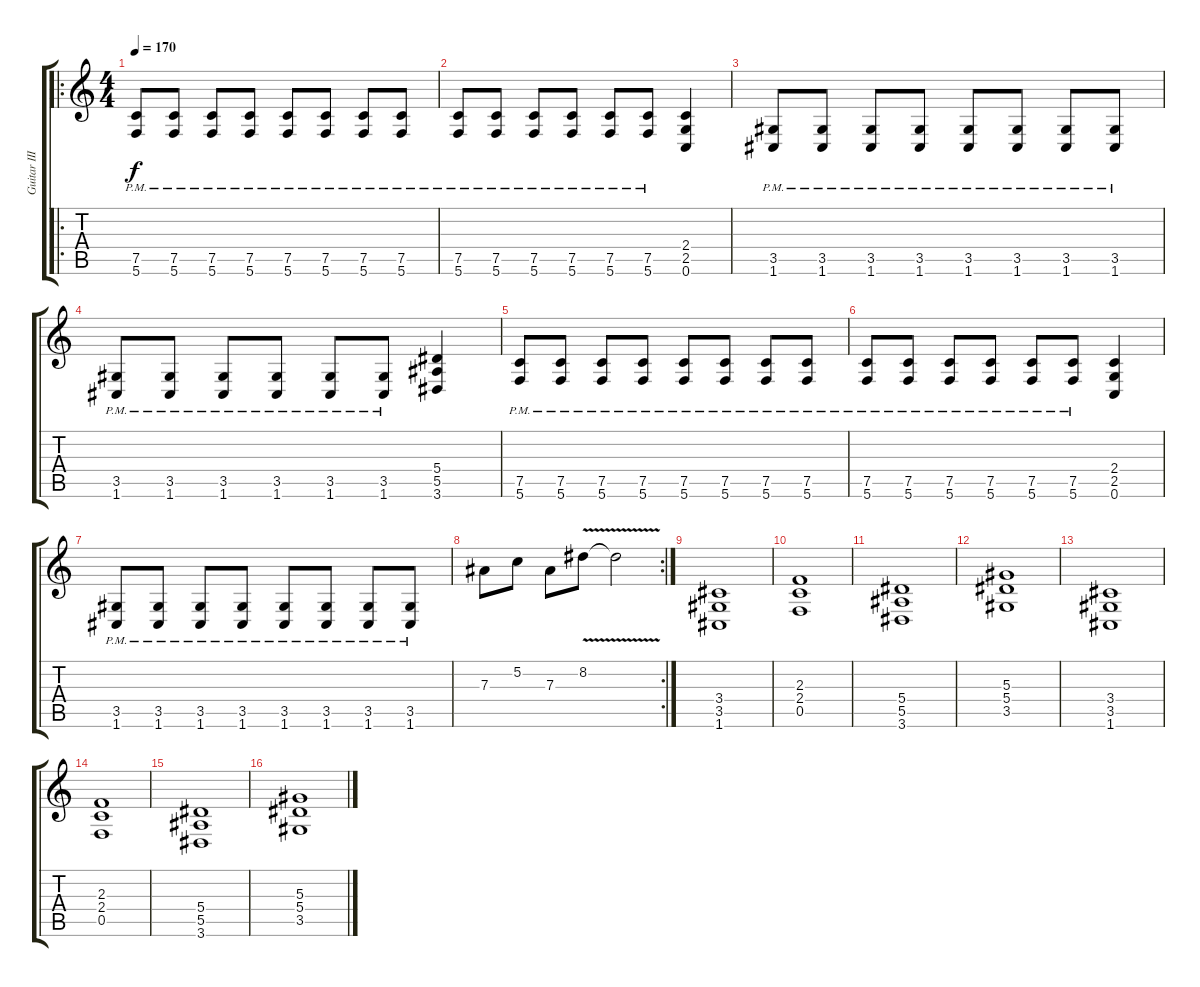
\track ("Guitar III" "Guitar III") {instrument distortionguitar}
\staff {score tabs}
\tuning (C4 G3 Eb3 Bb2 F2 C2) {hide}
\ro
\ts (4 4)
\tempo 170
\clef g2
\ks c
(7.5{pm} 5.6{pm}).8{dy f} (7.5{pm} 5.6{pm}).8 (7.5{pm} 5.6{pm}).8 (7.5{pm} 5.6{pm}).8 (7.5{pm} 5.6{pm}).8 (7.5{pm} 5.6{pm}).8 (7.5{pm} 5.6{pm}).8 (7.5{pm} 5.6{pm}).8 |
(7.5{pm} 5.6{pm}).8 (7.5{pm} 5.6{pm}).8 (7.5{pm} 5.6{pm}).8 (7.5{pm} 5.6{pm}).8 (7.5{pm} 5.6{pm}).8 (7.5{pm} 5.6{pm}).8 (2.4 2.5 0.6).4 |
(3.5{pm} 1.6{pm}).8 (3.5{pm} 1.6{pm}).8 (3.5{pm} 1.6{pm}).8 (3.5{pm} 1.6{pm}).8 (3.5{pm} 1.6{pm}).8 (3.5{pm} 1.6{pm}).8 (3.5{pm} 1.6{pm}).8 (3.5{pm} 1.6{pm}).8 |
(3.5{pm} 1.6{pm}).8 (3.5{pm} 1.6{pm}).8 (3.5{pm} 1.6{pm}).8 (3.5{pm} 1.6{pm}).8 (3.5{pm} 1.6{pm}).8 (3.5{pm} 1.6{pm}).8 (5.4 5.5 3.6).4 |
(7.5{pm} 5.6{pm}).8 (7.5{pm} 5.6{pm}).8 (7.5{pm} 5.6{pm}).8 (7.5{pm} 5.6{pm}).8 (7.5{pm} 5.6{pm}).8 (7.5{pm} 5.6{pm}).8 (7.5{pm} 5.6{pm}).8 (7.5{pm} 5.6{pm}).8 |
(7.5{pm} 5.6{pm}).8 (7.5{pm} 5.6{pm}).8 (7.5{pm} 5.6{pm}).8 (7.5{pm} 5.6{pm}).8 (7.5{pm} 5.6{pm}).8 (7.5{pm} 5.6{pm}).8 (2.4 2.5 0.6).4 |
(3.5{pm} 1.6{pm}).8 (3.5{pm} 1.6{pm}).8 (3.5{pm} 1.6{pm}).8 (3.5{pm} 1.6{pm}).8 (3.5{pm} 1.6{pm}).8 (3.5{pm} 1.6{pm}).8 (3.5{pm} 1.6{pm}).8 (3.5{pm} 1.6{pm}).8 |
\rc 2
7.3.8 5.2.8 7.3.8 8.2{v}.8 8.2{t}.2 |
(3.4 3.5 1.6).1 |
(2.3 2.4 0.5).1 |
(5.4 5.5 3.6).1 |
(5.3 5.4 3.5).1 |
(3.4 3.5 1.6).1 |
(2.3 2.4 0.5).1 |
(5.4 5.5 3.6).1 |
(5.3 5.4 3.5).1
